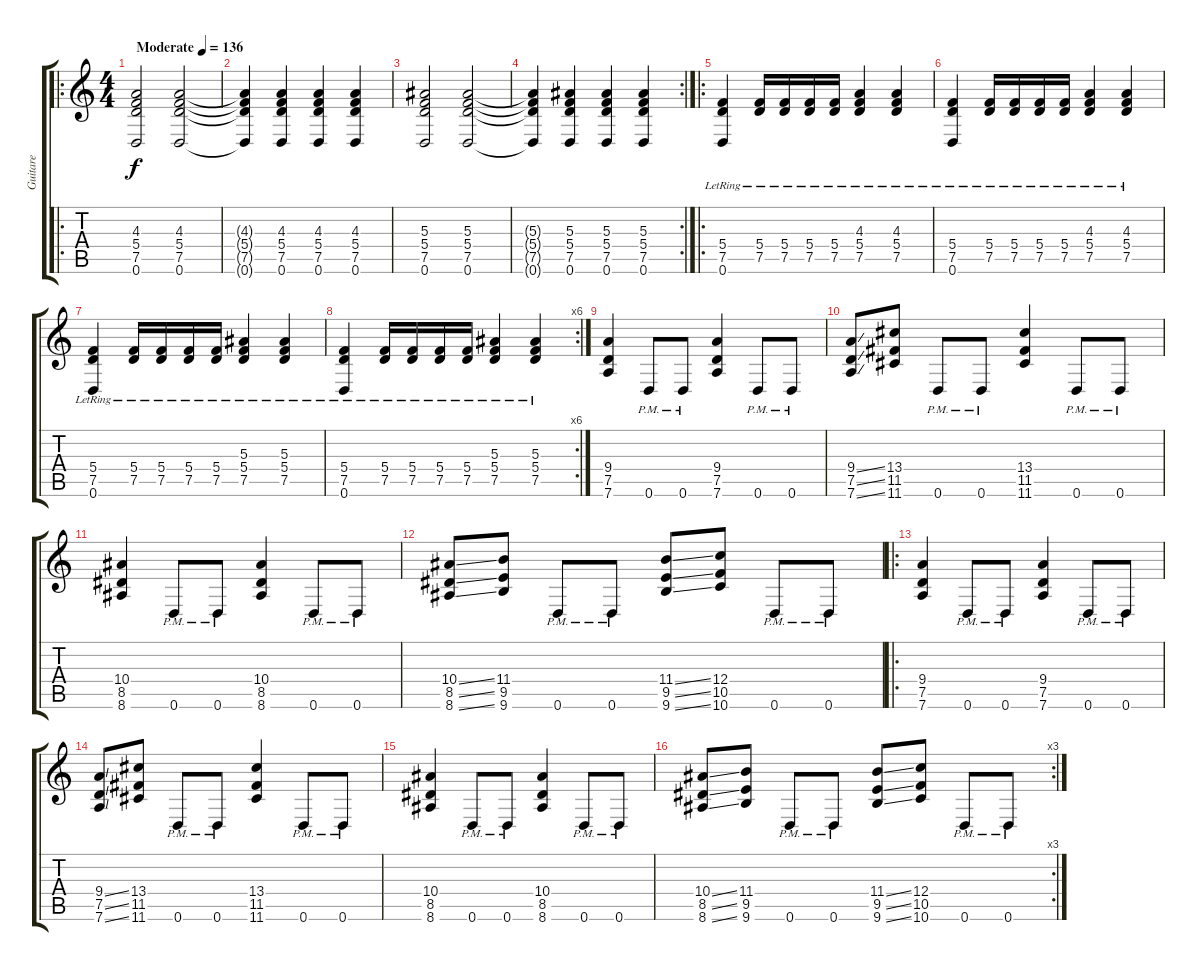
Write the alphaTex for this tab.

\track ("Guitare" "Guitare") {instrument distortionguitar}
\staff {score tabs}
\tuning (D4 A3 F3 C3 G2 D2) {hide}
\ro
\ts (4 4)
\tempo (136 "Moderate")
\clef g2
\ks c
(4.3 5.4 7.5 0.6).2{dy f instrument distortionguitar} (4.3 5.4 7.5 0.6).2 |
(4.3{t} 5.4{t} 7.5{t} 0.6{t}).4 (4.3 5.4 7.5 0.6).4 (4.3 5.4 7.5 0.6).4 (4.3 5.4 7.5 0.6).4 |
(5.3 5.4 7.5 0.6).2 (5.3 5.4 7.5 0.6).2 |
\rc 2
(5.3{t} 5.4{t} 7.5{t} 0.6{t}).4 (5.3 5.4 7.5 0.6).4 (5.3 5.4 7.5 0.6).4 (5.3 5.4 7.5 0.6).4 |
\ro
(5.4{lr} 7.5{lr} 0.6{lr}).4 (5.4{lr} 7.5{lr}).16 (5.4{lr} 7.5{lr}).16 (5.4{lr} 7.5{lr}).16 (5.4{lr} 7.5{lr}).16 (4.3{lr} 5.4{lr} 7.5{lr}).4 (4.3 5.4{lr} 7.5{lr}).4 |
(5.4{lr} 7.5{lr} 0.6{lr}).4 (5.4{lr} 7.5{lr}).16 (5.4{lr} 7.5{lr}).16 (5.4{lr} 7.5{lr}).16 (5.4{lr} 7.5{lr}).16 (4.3{lr} 5.4{lr} 7.5{lr}).4 (4.3 5.4{lr} 7.5{lr}).4 |
(5.4{lr} 7.5{lr} 0.6{lr}).4 (5.4{lr} 7.5{lr}).16 (5.4{lr} 7.5{lr}).16 (5.4{lr} 7.5{lr}).16 (5.4{lr} 7.5{lr}).16 (5.3{lr} 5.4{lr} 7.5{lr}).4 (5.3 5.4{lr} 7.5{lr}).4 |
\rc 6
(5.4{lr} 7.5{lr} 0.6{lr}).4 (5.4{lr} 7.5{lr}).16 (5.4{lr} 7.5{lr}).16 (5.4{lr} 7.5{lr}).16 (5.4{lr} 7.5{lr}).16 (5.3{lr} 5.4{lr} 7.5{lr}).4 (5.3 5.4{lr} 7.5{lr}).4 |
(9.4 7.5 7.6).4 0.6{pm}.8 0.6{pm}.8 (9.4 7.5 7.6).4 0.6{pm}.8 0.6{pm}.8 |
(9.4{ss} 7.5{ss} 7.6{ss}).8 (13.4 11.5 11.6).8 0.6{pm}.8 0.6{pm}.8 (13.4 11.5 11.6).4 0.6{pm}.8 0.6{pm}.8 |
(10.4 8.5 8.6).4 0.6{pm}.8 0.6{pm}.8 (10.4 8.5 8.6).4 0.6{pm}.8 0.6{pm}.8 |
(10.4{ss} 8.5{ss} 8.6{ss}).8 (11.4 9.5 9.6).8 0.6{pm}.8 0.6{pm}.8 (11.4{ss} 9.5{ss} 9.6{ss}).8 (12.4 10.5 10.6).8 0.6{pm}.8 0.6{pm}.8 |
\ro
(9.4 7.5 7.6).4 0.6{pm}.8 0.6{pm}.8 (9.4 7.5 7.6).4 0.6{pm}.8 0.6{pm}.8 |
(9.4{ss} 7.5{ss} 7.6{ss}).8 (13.4 11.5 11.6).8 0.6{pm}.8 0.6{pm}.8 (13.4 11.5 11.6).4 0.6{pm}.8 0.6{pm}.8 |
(10.4 8.5 8.6).4 0.6{pm}.8 0.6{pm}.8 (10.4 8.5 8.6).4 0.6{pm}.8 0.6{pm}.8 |
\rc 3
(10.4{ss} 8.5{ss} 8.6{ss}).8 (11.4 9.5 9.6).8 0.6{pm}.8 0.6{pm}.8 (11.4{ss} 9.5{ss} 9.6{ss}).8 (12.4 10.5 10.6).8 0.6{pm}.8 0.6{pm}.8
